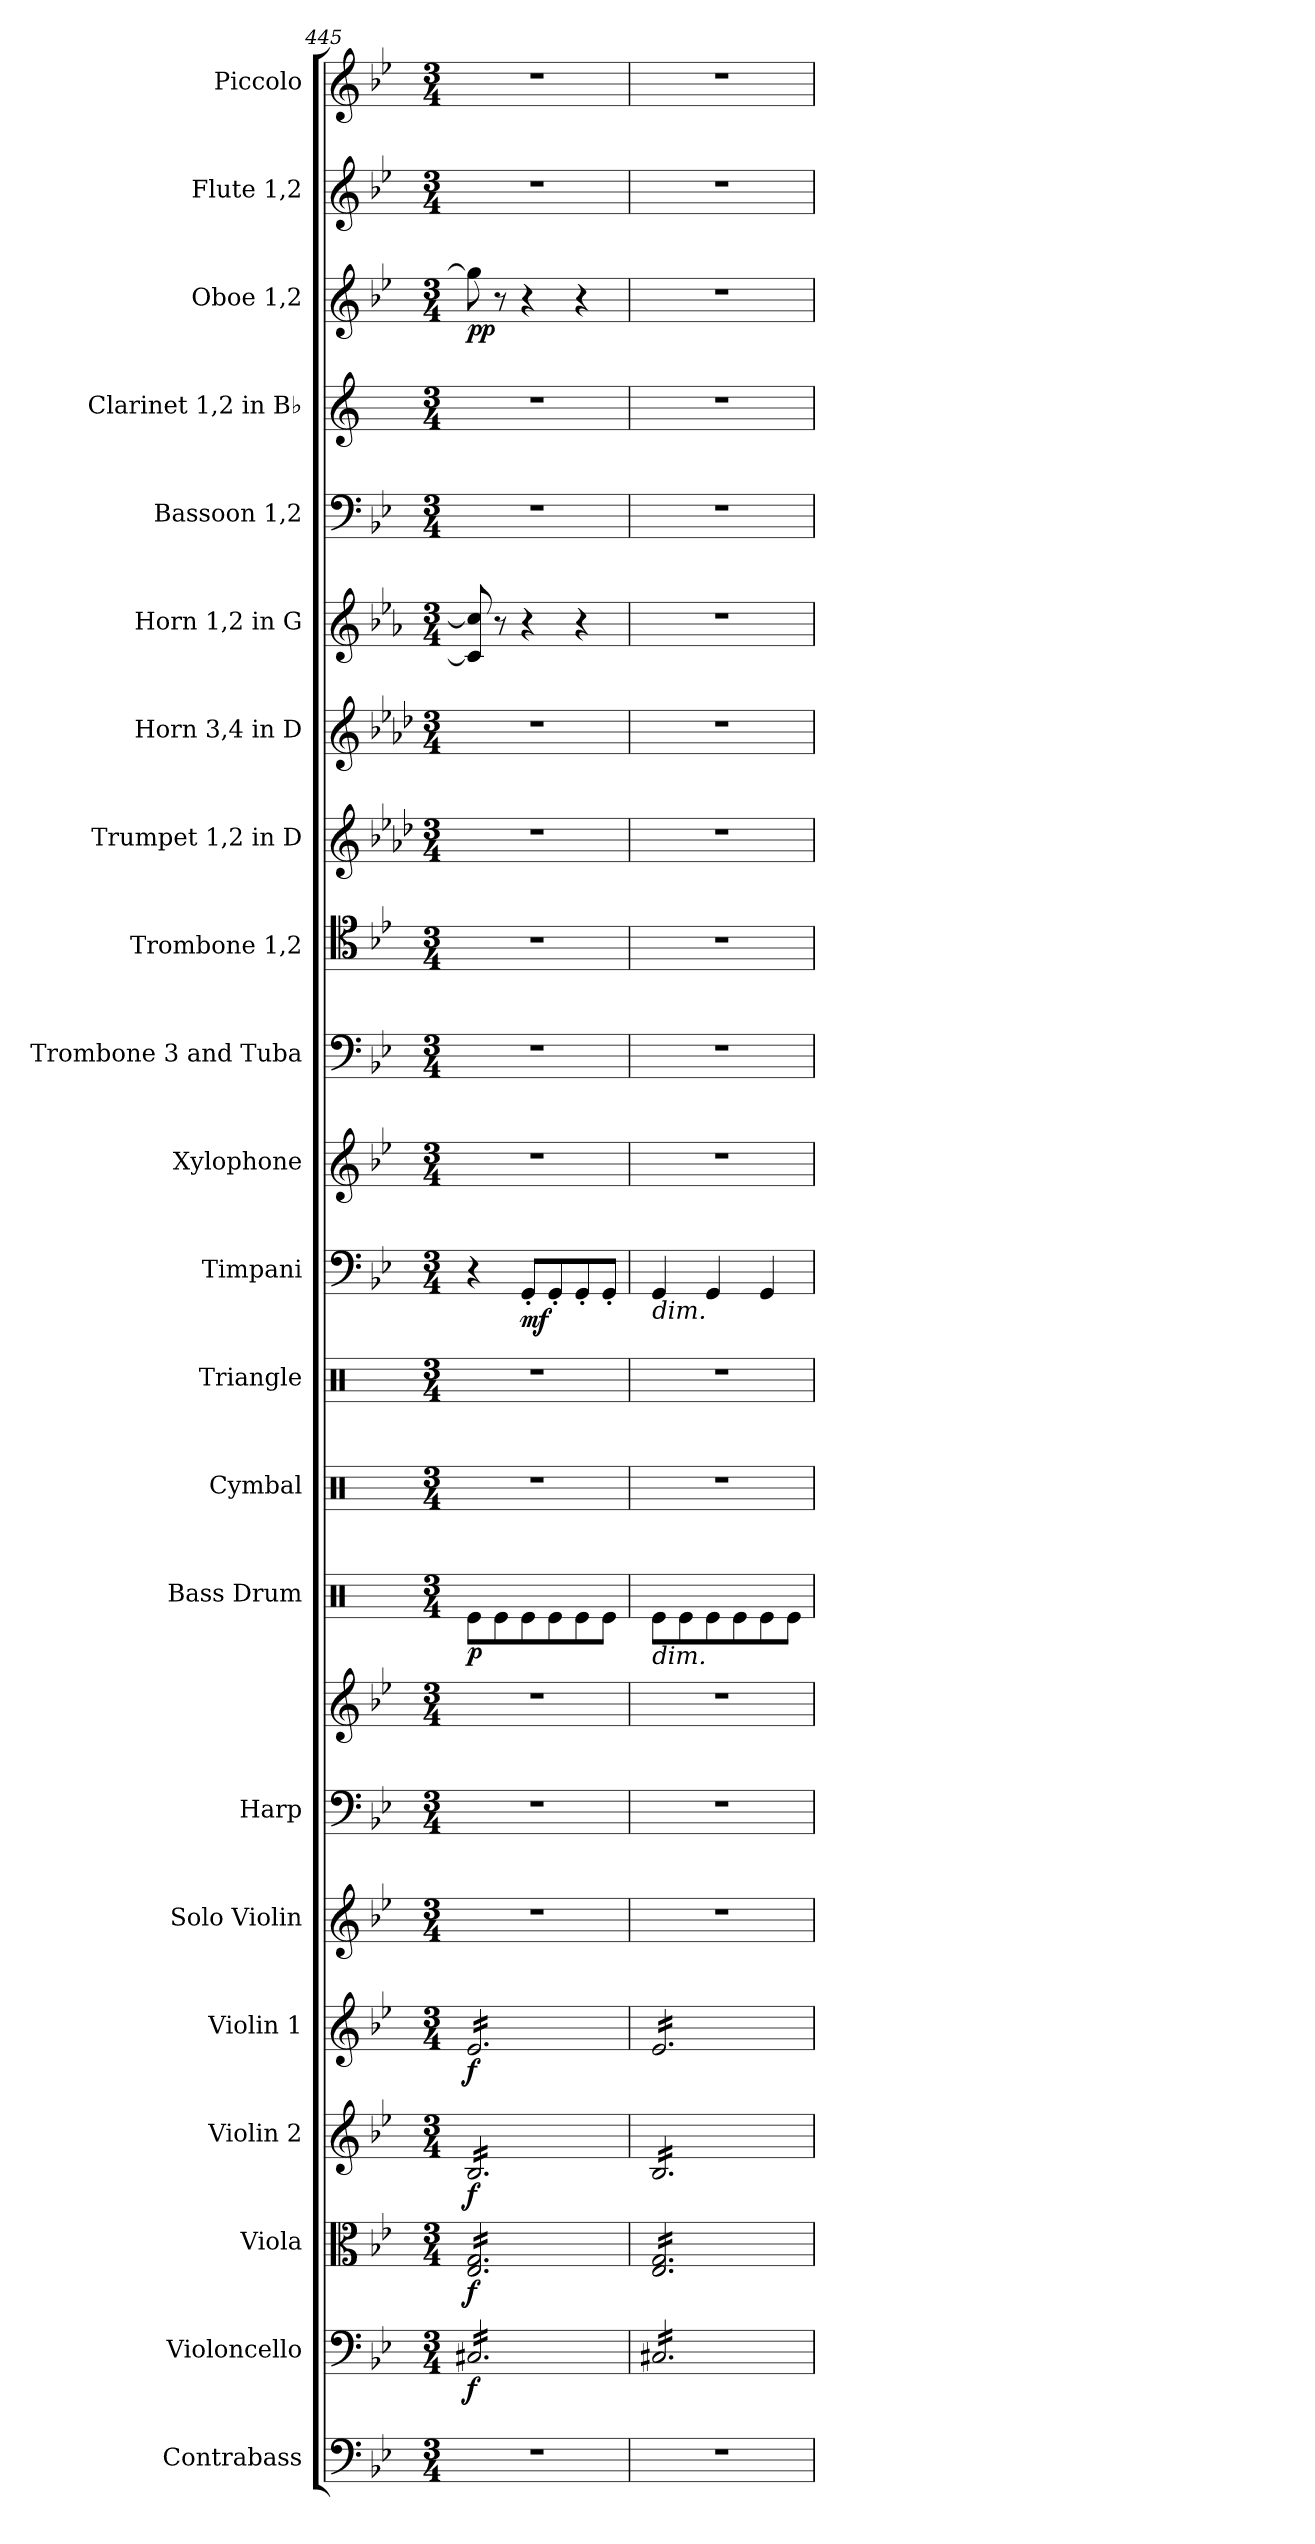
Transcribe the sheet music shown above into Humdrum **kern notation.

**kern	**kern	**dynam	**kern	**dynam	**kern	**dynam	**kern	**dynam	**kern	**kern	**kern	**kern	**dynam	**kern	**kern	**kern	**dynam	**kern	**kern	**kern	**kern	**kern	**kern	**kern	**kern	**kern	**dynam	**kern	**kern
*part22	*part21	*part21	*part20	*part20	*part19	*part19	*part18	*part18	*part17	*part16	*part16	*part15	*part15	*part14	*part13	*part12	*part12	*part11	*part10	*part9	*part8	*part7	*part6	*part5	*part4	*part3	*part3	*part2	*part1
*staff23	*staff22	*staff22	*staff21	*staff21	*staff20	*staff20	*staff19	*staff19	*staff18	*staff17	*staff16	*staff15	*staff15	*staff14	*staff13	*staff12	*staff12	*staff11	*staff10	*staff9	*staff8	*staff7	*staff6	*staff5	*staff4	*staff3	*staff3	*staff2	*staff1
*I"Contrabass	*I"Violoncello	*	*I"Viola	*	*I"Violin 2	*	*I"Violin 1	*	*I"Solo Violin	*I"Harp	*	*I"Bass Drum	*	*I"Cymbal	*I"Triangle	*I"Timpani	*	*I"Xylophone	*I"Trombone 3 and Tuba	*I"Trombone 1,2	*I"Trumpet 1,2 in D	*I"Horn 3,4 in D	*I"Horn 1,2 in G	*I"Bassoon 1,2	*I"Clarinet 1,2 in B♭	*I"Oboe 1,2	*	*I"Flute 1,2	*I"Piccolo
*I'Cb.	*I'Vc.	*	*I'Vla.	*	*I'Vln. 2	*	*I'Vln. 1	*	*I'Solo Vln.	*I'Hrp.	*	*I'B.D	*	*I'Cym.	*I'Trgl.	*I'Timp.	*	*I'Xyl.	*I'Tbn. 3 and Tba.	*I'Tbn. 1,2	*I'Tpt. 1,2 in D	*I'Hn. 3,4 in D	*I'Hn. 1,2 in G	*I'Bsn. 1,2	*I'Cl. 1,2 in B♭	*I'Ob. 1,2	*	*I'Fl. 1,2	*I'Picc.
*clefF4	*clefF4	*	*clefC3	*	*clefG2	*	*clefG2	*	*clefG2	*clefF4	*clefG2	*clefX	*	*clefX	*clefX	*clefF4	*	*clefG2	*clefF4	*clefC4	*clefG2	*clefG2	*clefG2	*clefF4	*clefG2	*clefG2	*	*clefG2	*clefG2
*ITrd7c12	*	*	*	*	*	*	*	*	*	*	*	*	*	*	*	*	*	*ITrd-7c-12	*	*	*ITrd-1c-2	*ITrd6c10	*ITrd5c9	*	*ITrd1c2	*	*	*	*ITrd-7c-12
*k[b-e-]	*k[b-e-]	*	*k[b-e-]	*	*k[b-e-]	*	*k[b-e-]	*	*k[b-e-]	*k[b-e-]	*k[b-e-]	*k[]	*	*k[]	*k[]	*k[b-e-]	*	*k[b-e-]	*k[b-e-]	*k[b-e-]	*k[b-e-]	*k[b-e-]	*k[b-e-a-d-g-c-]	*k[b-e-]	*k[b-e-]	*k[b-e-]	*	*k[b-e-]	*k[b-e-]
*M3/4	*M3/4	*	*M3/4	*	*M3/4	*	*M3/4	*	*M3/4	*M3/4	*M3/4	*M3/4	*	*M3/4	*M3/4	*M3/4	*	*M3/4	*M3/4	*M3/4	*M3/4	*M3/4	*M3/4	*M3/4	*M3/4	*M3/4	*	*M3/4	*M3/4
=445	=445	=445	=445	=445	=445	=445	=445	=445	=445	=445	=445	=445	=445	=445	=445	=445	=445	=445	=445	=445	=445	=445	=445	=445	=445	=445	=445	=445	=445
!	!	!LO:DY:b	!	!LO:DY:b	!	!LO:DY:b	!	!LO:DY:b	!	!	!	!	!LO:DY:b	!	!	!	!	!	!	!	!	!	!	!	!	!	!LO:DY:b	!	!
*	*tremolo	*	*	*	*	*	*	*	*	*	*	*	*	*	*	*	*	*	*	*	*	*	*	*	*	*	*	*	*
*	*	*	*tremolo	*	*	*	*	*	*	*	*	*	*	*	*	*	*	*	*	*	*	*	*	*	*	*	*	*	*
*	*	*	*	*	*tremolo	*	*	*	*	*	*	*	*	*	*	*	*	*	*	*	*	*	*	*	*	*	*	*	*
*	*	*	*	*	*	*	*tremolo	*	*	*	*	*	*	*	*	*	*	*	*	*	*	*	*	*	*	*	*	*	*
2.r	16C#X/LL	f	16E-/ 16G/LL	f	16B-/LL	f	16e-/LL	f	2.r	2.r	2.r	8Re\L	p	2.r	2.r	4r	.	2.r	2.r	2.r	2.r	2.r	8E-/] 8e-/]	2.r	2.r	8gg\]	pp	2.r	2.r
.	16C#X/	.	16E-/ 16G/	.	16B-/	.	16e-/	.	.	.	.	.	.	.	.	.	.	.	.	.	.	.	.	.	.	.	.	.	.
.	16C#X/	.	16E-/ 16G/	.	16B-/	.	16e-/	.	.	.	.	8Re\	.	.	.	.	.	.	.	.	.	.	8r	.	.	8r	.	.	.
.	16C#X/	.	16E-/ 16G/	.	16B-/	.	16e-/	.	.	.	.	.	.	.	.	.	.	.	.	.	.	.	.	.	.	.	.	.	.
!	!	!	!	!	!	!	!	!	!	!	!	!	!	!	!	!	!LO:DY:b	!	!	!	!	!	!	!	!	!	!	!	!
.	16C#X/	.	16E-/ 16G/	.	16B-/	.	16e-/	.	.	.	.	8Re\	.	.	.	8GG'/L	mf	.	.	.	.	.	4r	.	.	4r	.	.	.
.	16C#X/	.	16E-/ 16G/	.	16B-/	.	16e-/	.	.	.	.	.	.	.	.	.	.	.	.	.	.	.	.	.	.	.	.	.	.
.	16C#X/	.	16E-/ 16G/	.	16B-/	.	16e-/	.	.	.	.	8Re\	.	.	.	8GG'/	.	.	.	.	.	.	.	.	.	.	.	.	.
.	16C#X/	.	16E-/ 16G/	.	16B-/	.	16e-/	.	.	.	.	.	.	.	.	.	.	.	.	.	.	.	.	.	.	.	.	.	.
.	16C#X/	.	16E-/ 16G/	.	16B-/	.	16e-/	.	.	.	.	8Re\	.	.	.	8GG'/	.	.	.	.	.	.	4r	.	.	4r	.	.	.
.	16C#X/	.	16E-/ 16G/	.	16B-/	.	16e-/	.	.	.	.	.	.	.	.	.	.	.	.	.	.	.	.	.	.	.	.	.	.
.	16C#X/	.	16E-/ 16G/	.	16B-/	.	16e-/	.	.	.	.	8Re\J	.	.	.	8GG'/J	.	.	.	.	.	.	.	.	.	.	.	.	.
.	16C#X/JJ	.	16E-/ 16G/JJ	.	16B-/JJ	.	16e-/JJ	.	.	.	.	.	.	.	.	.	.	.	.	.	.	.	.	.	.	.	.	.	.
=446	=446	=446	=446	=446	=446	=446	=446	=446	=446	=446	=446	=446	=446	=446	=446	=446	=446	=446	=446	=446	=446	=446	=446	=446	=446	=446	=446	=446	=446
!	!	!	!	!	!	!	!	!	!	!	!	!	!	!	!	!LO:TX:b:i:t=dim.	!	!	!	!	!	!	!	!	!	!	!	!	!
!	!	!	!	!	!	!	!	!	!	!	!	!LO:TX:b:i:t=dim.	!	!	!	!	!	!	!	!	!	!	!	!	!	!	!	!	!
2.r	16C#X/LL	.	16E-/ 16G/LL	.	16B-/LL	.	16e-/LL	.	2.r	2.r	2.r	8Re\L	.	2.r	2.r	4GG/	.	2.r	2.r	2.r	2.r	2.r	2.r	2.r	2.r	2.r	.	2.r	2.r
.	16C#X/	.	16E-/ 16G/	.	16B-/	.	16e-/	.	.	.	.	.	.	.	.	.	.	.	.	.	.	.	.	.	.	.	.	.	.
.	16C#X/	.	16E-/ 16G/	.	16B-/	.	16e-/	.	.	.	.	8Re\	.	.	.	.	.	.	.	.	.	.	.	.	.	.	.	.	.
.	16C#X/	.	16E-/ 16G/	.	16B-/	.	16e-/	.	.	.	.	.	.	.	.	.	.	.	.	.	.	.	.	.	.	.	.	.	.
.	16C#X/	.	16E-/ 16G/	.	16B-/	.	16e-/	.	.	.	.	8Re\	.	.	.	4GG/	.	.	.	.	.	.	.	.	.	.	.	.	.
.	16C#X/	.	16E-/ 16G/	.	16B-/	.	16e-/	.	.	.	.	.	.	.	.	.	.	.	.	.	.	.	.	.	.	.	.	.	.
.	16C#X/	.	16E-/ 16G/	.	16B-/	.	16e-/	.	.	.	.	8Re\	.	.	.	.	.	.	.	.	.	.	.	.	.	.	.	.	.
.	16C#X/	.	16E-/ 16G/	.	16B-/	.	16e-/	.	.	.	.	.	.	.	.	.	.	.	.	.	.	.	.	.	.	.	.	.	.
.	16C#X/	.	16E-/ 16G/	.	16B-/	.	16e-/	.	.	.	.	8Re\	.	.	.	4GG/	.	.	.	.	.	.	.	.	.	.	.	.	.
.	16C#X/	.	16E-/ 16G/	.	16B-/	.	16e-/	.	.	.	.	.	.	.	.	.	.	.	.	.	.	.	.	.	.	.	.	.	.
.	16C#X/	.	16E-/ 16G/	.	16B-/	.	16e-/	.	.	.	.	8Re\J	.	.	.	.	.	.	.	.	.	.	.	.	.	.	.	.	.
.	16C#X/JJ	.	16E-/ 16G/JJ	.	16B-/JJ	.	16e-/JJ	.	.	.	.	.	.	.	.	.	.	.	.	.	.	.	.	.	.	.	.	.	.
*	*	*	*	*	*	*	*Xtremolo	*	*	*	*	*	*	*	*	*	*	*	*	*	*	*	*	*	*	*	*	*	*
*	*	*	*	*	*Xtremolo	*	*	*	*	*	*	*	*	*	*	*	*	*	*	*	*	*	*	*	*	*	*	*	*
*	*	*	*Xtremolo	*	*	*	*	*	*	*	*	*	*	*	*	*	*	*	*	*	*	*	*	*	*	*	*	*	*
*	*Xtremolo	*	*	*	*	*	*	*	*	*	*	*	*	*	*	*	*	*	*	*	*	*	*	*	*	*	*	*	*
=	=	=	=	=	=	=	=	=	=	=	=	=	=	=	=	=	=	=	=	=	=	=	=	=	=	=	=	=	=
*-	*-	*-	*-	*-	*-	*-	*-	*-	*-	*-	*-	*-	*-	*-	*-	*-	*-	*-	*-	*-	*-	*-	*-	*-	*-	*-	*-	*-	*-
